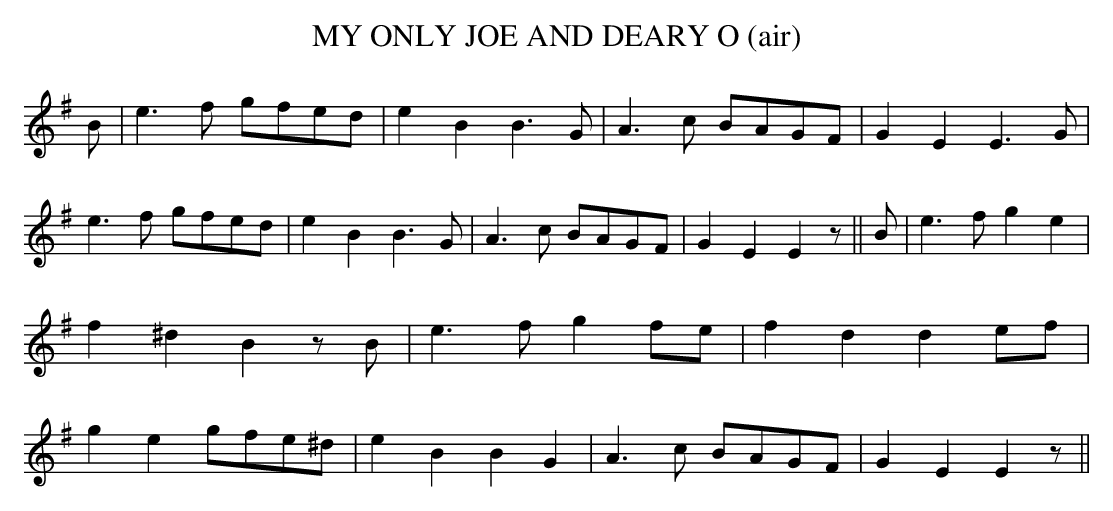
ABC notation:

X:1
T:MY ONLY JOE AND DEARY O (air)\
Y:"Maestoso"\
M:4/4\
L:1/8\
K:G\
B|e3 f gfed|e2 B2 B3 G|A3 c BAGF|G2 E2 E3 G|\
e3 f gfed|e2 B2 B3 G|A3 c BAGF|G2 E2 E2 z||\
B|e3 f g2 e2|f2 ^d2 B2 z B|e3 f g2 fe|f2 d2 d2 ef|\
g2 e2 gfe^d|e2 B2 B2 G2|A3 c BAGF|G2 E2 E2 z||\
\
\
\
\
